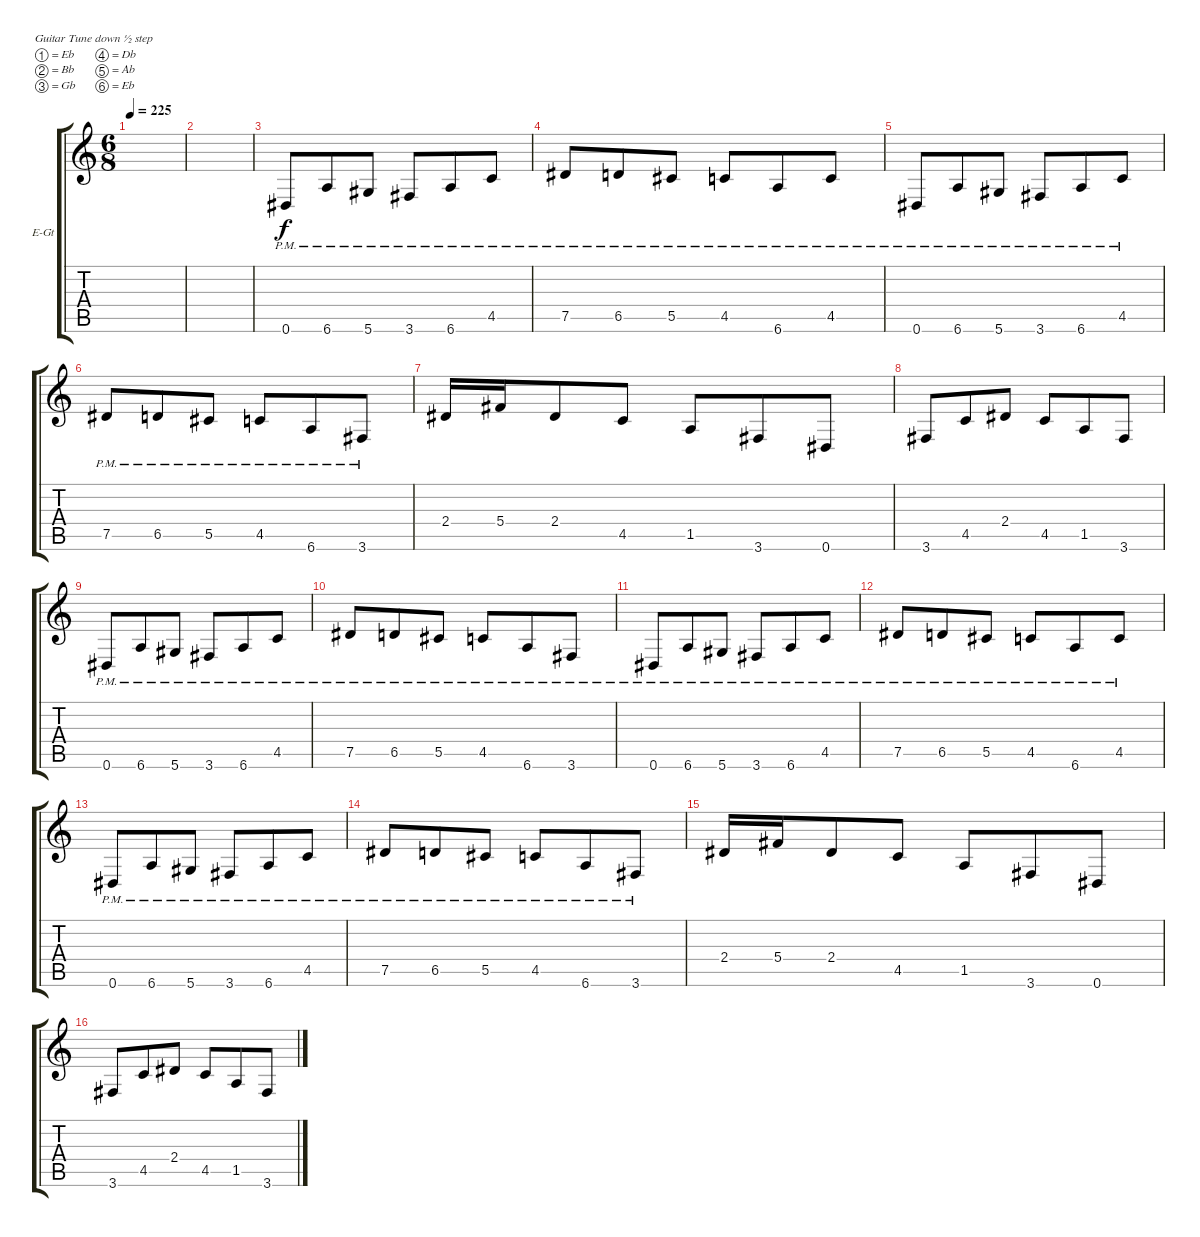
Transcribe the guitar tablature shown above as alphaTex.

\bracketExtendMode groupsimilarinstruments
\firstSystemTrackNameOrientation horizontal
\otherSystemsTrackNameOrientation horizontal
\track ("left" "E-Gt") {instrument distortionguitar}
\staff {score tabs}
\tuning (Eb4 Bb3 Gb3 Db3 Ab2 Eb2)
\ts (6 8)
\tempo 225
\clef g2
\ks c
|
|
0.6{pm}.8 6.6{pm}.8 5.6{pm}.8 3.6{pm}.8 6.6{pm}.8 4.5{pm}.8 |
7.5{pm}.8 6.5{pm}.8 5.5{pm}.8 4.5{pm}.8 6.6{pm}.8 4.5{pm}.8 |
0.6{pm}.8 6.6{pm}.8 5.6{pm}.8 3.6{pm}.8 6.6{pm}.8 4.5{pm}.8 |
7.5{pm}.8 6.5{pm}.8 5.5{pm}.8 4.5{pm}.8 6.6{pm}.8 3.6{pm}.8 |
2.4.16 5.4.16 2.4.8 4.5.8 1.5.8 3.6.8 0.6.8 |
3.6.8 4.5.8 2.4.8 4.5.8 1.5.8 3.6.8 |
0.6{pm}.8 6.6{pm}.8 5.6{pm}.8 3.6{pm}.8 6.6{pm}.8 4.5{pm}.8 |
7.5{pm}.8 6.5{pm}.8 5.5{pm}.8 4.5{pm}.8 6.6{pm}.8 3.6{pm}.8 |
0.6{pm}.8 6.6{pm}.8 5.6{pm}.8 3.6{pm}.8 6.6{pm}.8 4.5{pm}.8 |
7.5{pm}.8 6.5{pm}.8 5.5{pm}.8 4.5{pm}.8 6.6{pm}.8 4.5{pm}.8 |
0.6{pm}.8 6.6{pm}.8 5.6{pm}.8 3.6{pm}.8 6.6{pm}.8 4.5{pm}.8 |
7.5{pm}.8 6.5{pm}.8 5.5{pm}.8 4.5{pm}.8 6.6{pm}.8 3.6{pm}.8 |
2.4.16 5.4.16 2.4.8 4.5.8 1.5.8 3.6.8 0.6.8 |
3.6.8 4.5.8 2.4.8 4.5.8 1.5.8 3.6.8
